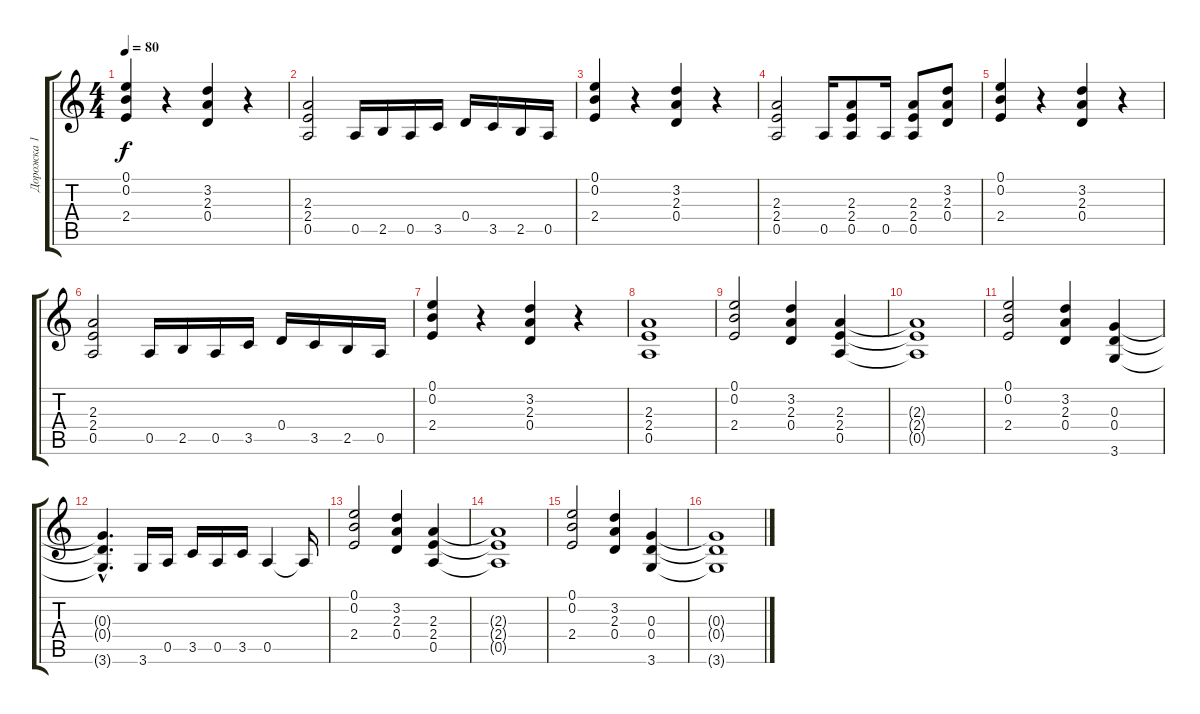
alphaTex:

\track ("Дорожка 1" "Дорожка 1") {instrument distortionguitar}
\staff {score tabs}
\tuning (E4 B3 G3 D3 A2 E2) {hide}
\ts (4 4)
\tempo 80
\clef g2
\ks c
(0.1 0.2 2.4).4{dy f} r.4 (3.2 2.3 0.4).4 r.4 |
(2.3 2.4 0.5).2 0.5.16 2.5.16 0.5.16 3.5.16 0.4.16 3.5.16 2.5.16 0.5.16 |
(0.1 0.2 2.4).4 r.4 (3.2 2.3 0.4).4 r.4 |
(2.3 2.4 0.5).2 0.5.16 (2.3 2.4 0.5).8 0.5.16 (2.3 2.4 0.5).8 (3.2 2.3 0.4).8 |
(0.1 0.2 2.4).4 r.4 (3.2 2.3 0.4).4 r.4 |
(2.3 2.4 0.5).2 0.5.16 2.5.16 0.5.16 3.5.16 0.4.16 3.5.16 2.5.16 0.5.16 |
(0.1 0.2 2.4).4 r.4 (3.2 2.3 0.4).4 r.4 |
(2.3 2.4 0.5).1 |
(0.1 0.2 2.4).2 (3.2 2.3 0.4).4 (2.3 2.4 0.5).4 |
(2.3{t} 2.4{t} 0.5{t}).1 |
(0.1 0.2 2.4).2 (3.2 2.3 0.4).4 (0.3 0.4 3.6).4 |
(0.3{hac t} 0.4{hac t} 3.6{hac t}).4{d} 3.6.16 0.5.16 3.5.16 0.5.16 3.5.16 0.5.4 0.5{t}.16 |
(0.1 0.2 2.4).2 (3.2 2.3 0.4).4 (2.3 2.4 0.5).4 |
(2.3{t} 2.4{t} 0.5{t}).1 |
(0.1 0.2 2.4).2 (3.2 2.3 0.4).4 (0.3 0.4 3.6).4 |
(0.3{t} 0.4{t} 3.6{t}).1
